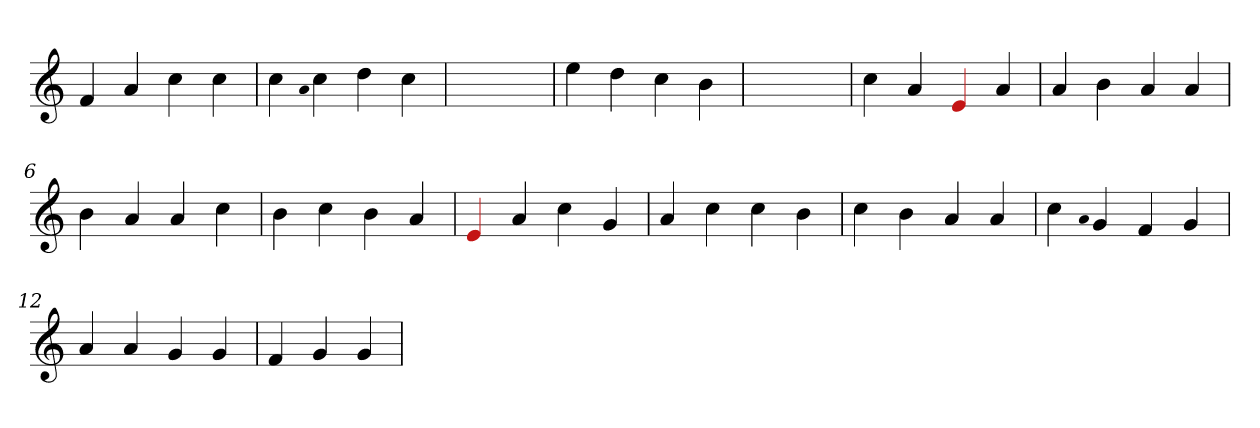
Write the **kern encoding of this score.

**kern
*part1
*staff1
*clefG2
=1
4f
4a
4cc
4cc
=2
4cc
qqa
4cc
4dd
4cc
=3
1ryy
=3
4ee
4dd
4cc
4b
=4
1ryy
=4
4cc
4a
4Re
4a
=5
4a
4b
4a
4a
=6
4b
4a
4a
4cc
=7
4b
4cc
4b
4a
=8
4Re
4a
4cc
4g
=9
4a
4cc
4cc
4b
=10
4cc
4b
4a
4a
=11
4cc
qqa
4g
4f
4g
=12
4a
4a
4g
4g
=13
4f
4g
4g
=
*-
